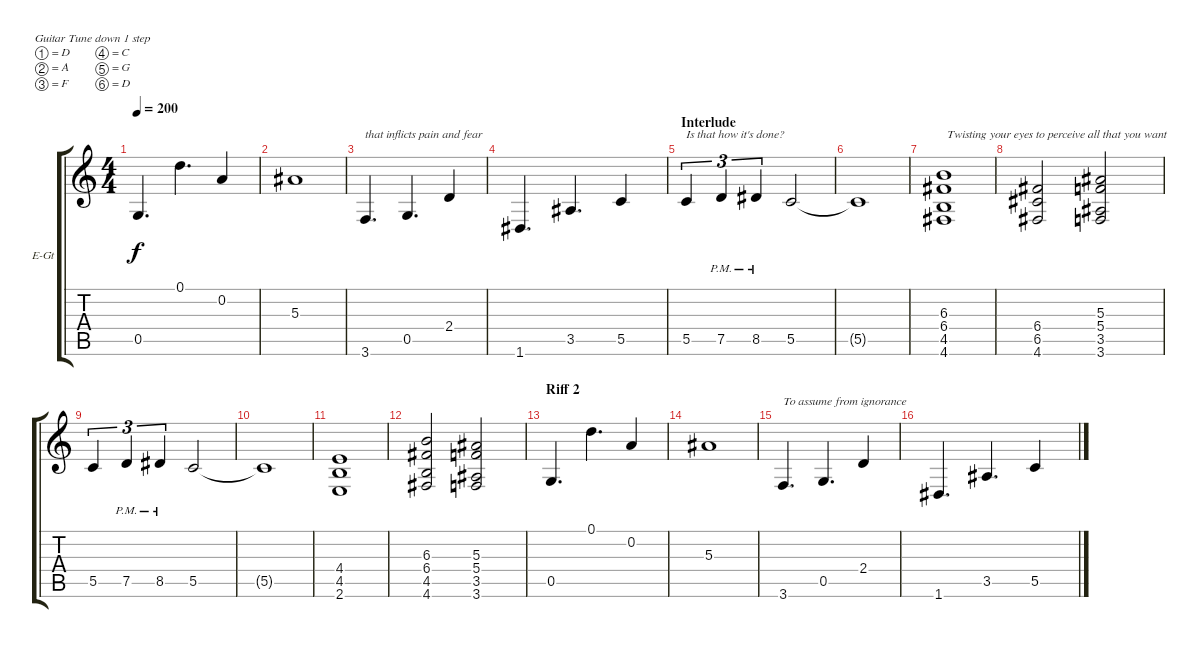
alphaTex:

\bracketExtendMode groupsimilarinstruments
\firstSystemTrackNameOrientation horizontal
\otherSystemsTrackNameOrientation horizontal
\track ("Rythm Guitar" "E-Gt") {multiBarRest instrument distortionguitar}
\staff {score tabs}
\tuning (D4 A3 F3 C3 G2 D2)
\ts (4 4)
\tempo 200
\clef g2
\ks c
0.5.4{d dy f} 0.1.4{d} 0.2.4 |
5.3.1 |
3.6.4{d txt "that inflicts pain and fear"} 0.5.4{d} 2.4.4 |
1.6.4{d} 3.5.4{d} 5.5.4 |
\section ("" "Interlude")
5.5.4{tu (3 2) txt "Is that how it's done?"} 7.5{pm}.4{tu (3 2)} 8.5{pm}.4{tu (3 2)} 5.5.2 |
5.5{t}.1 |
(6.3 6.4 4.5 4.6).1{txt " Twisting your eyes to perceive all that you want"} |
(6.4 6.5 4.6).2 (5.3 5.4 3.5 3.6).2 |
5.5.4{tu (3 2)} 7.5{pm}.4{tu (3 2)} 8.5{pm}.4{tu (3 2)} 5.5.2 |
5.5{t}.1 |
(4.4 4.5 2.6).1 |
(6.3 6.4 4.5 4.6).2 (5.3 5.4 3.5 3.6).2 |
\section ("" "Riff 2")
0.5.4{d} 0.1.4{d} 0.2.4 |
5.3.1 |
3.6.4{d txt "To assume from ignorance"} 0.5.4{d} 2.4.4 |
1.6.4{d} 3.5.4{d} 5.5.4
